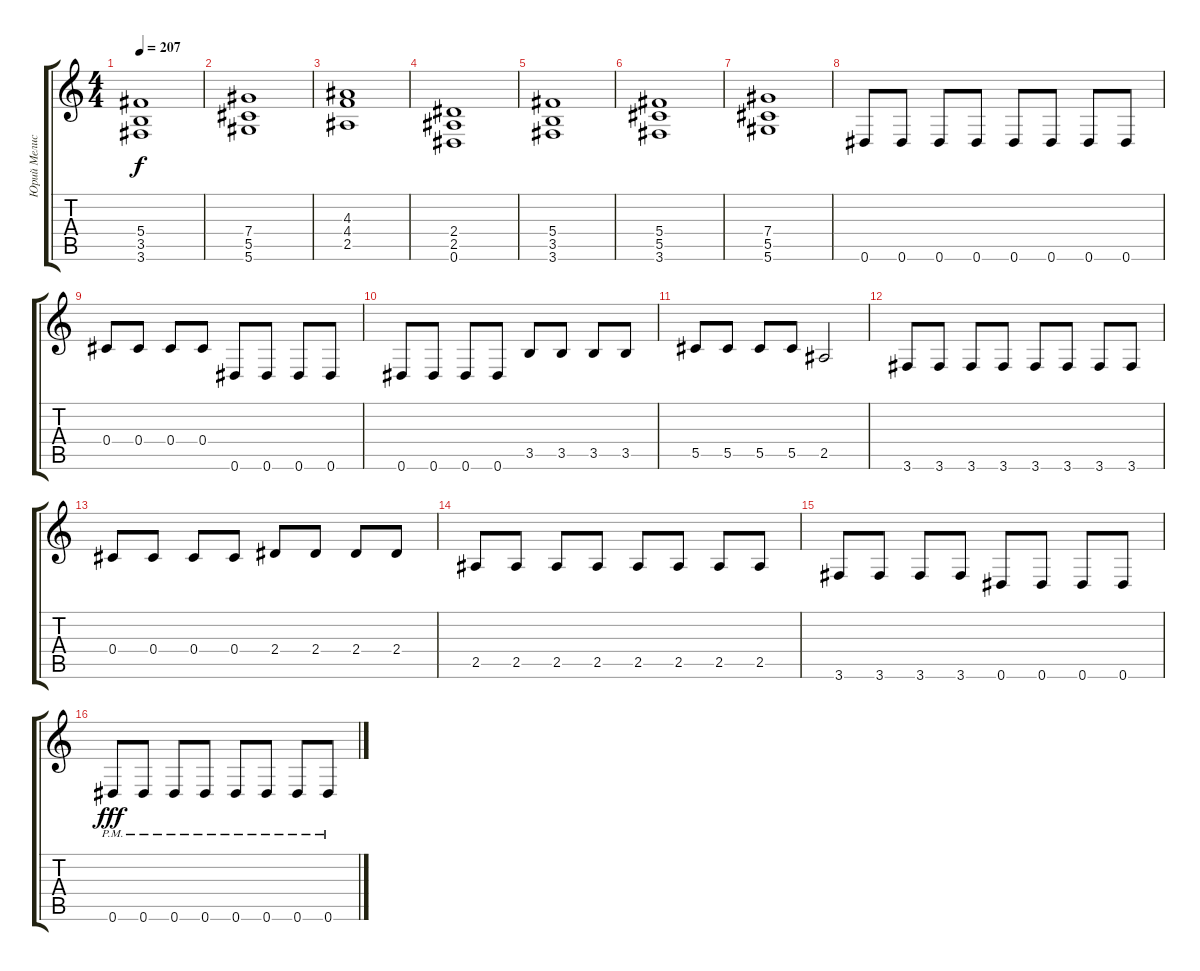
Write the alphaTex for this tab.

\track ("Юрий Мелисов" "Юрий Мелис") {instrument distortionguitar}
\staff {score tabs}
\tuning (Eb4 Bb3 Gb3 Db3 Ab2 Eb2) {hide}
\ts (4 4)
\tempo 207
\clef g2
\ks c
(5.4 3.5 3.6).1{dy f} |
(7.4 5.5 5.6).1 |
(4.3 4.4 2.5).1 |
(2.4 2.5 0.6).1 |
(5.4 3.5 3.6).1 |
(5.4 5.5 3.6).1 |
(7.4 5.5 5.6).1 |
0.6.8 0.6.8 0.6.8 0.6.8 0.6.8 0.6.8 0.6.8 0.6.8 |
0.4.8 0.4.8 0.4.8 0.4.8 0.6.8 0.6.8 0.6.8 0.6.8 |
0.6.8 0.6.8 0.6.8 0.6.8 3.5.8 3.5.8 3.5.8 3.5.8 |
5.5.8 5.5.8 5.5.8 5.5.8 2.5.2 |
3.6.8 3.6.8 3.6.8 3.6.8 3.6.8 3.6.8 3.6.8 3.6.8 |
0.4.8 0.4.8 0.4.8 0.4.8 2.4.8 2.4.8 2.4.8 2.4.8 |
2.5.8 2.5.8 2.5.8 2.5.8 2.5.8 2.5.8 2.5.8 2.5.8 |
3.6.8 3.6.8 3.6.8 3.6.8 0.6.8 0.6.8 0.6.8 0.6.8 |
0.6{pm}.8{dy fff} 0.6{pm}.8 0.6{pm}.8 0.6{pm}.8 0.6{pm}.8 0.6{pm}.8 0.6{pm}.8 0.6{pm}.8
